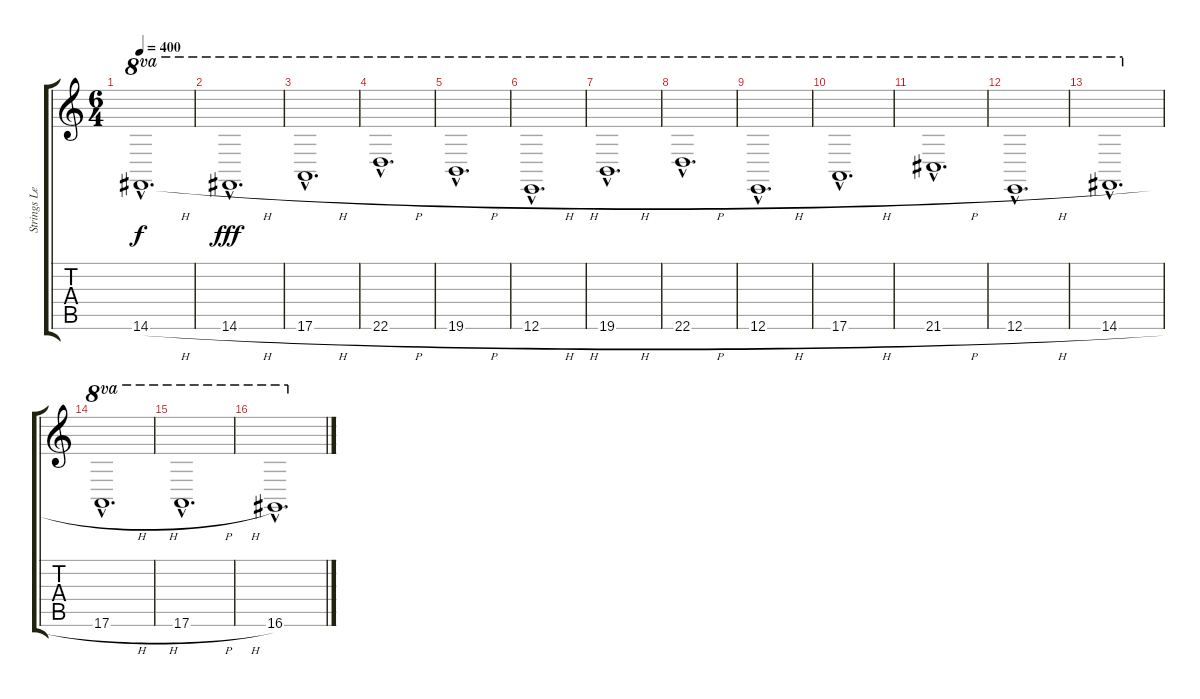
\track ("Strings Lead 2" "Strings Le") {instrument synthstrings2}
\staff {score tabs}
\tuning (E4 B3 G3 D3 A2 E2) {hide}
\ts (6 4)
\tempo 400
\clef g2
\ks c
14.6{h hac}.1{d ot 8va dy f instrument synthstrings2} |
14.6{h hac}.1{d ot 8va dy fff} |
17.6{h hac}.1{d ot 8va} |
22.6{h hac}.1{d ot 8va beam Up} |
19.6{h hac}.1{d ot 8va beam Up} |
12.6{h hac}.1{d ot 8va beam Up} |
19.6{h hac}.1{d ot 8va beam Up} |
22.6{h hac}.1{d ot 8va} |
12.6{h hac}.1{d ot 8va} |
17.6{h hac}.1{d ot 8va} |
21.6{h hac}.1{d ot 8va beam Up} |
12.6{h hac}.1{d ot 8va} |
14.6{h hac}.1{d ot 8va} |
17.6{h hac}.1{d ot 8va} |
17.6{h hac}.1{d ot 8va beam Up} |
16.6{h hac}.1{d ot 8va beam Up}
